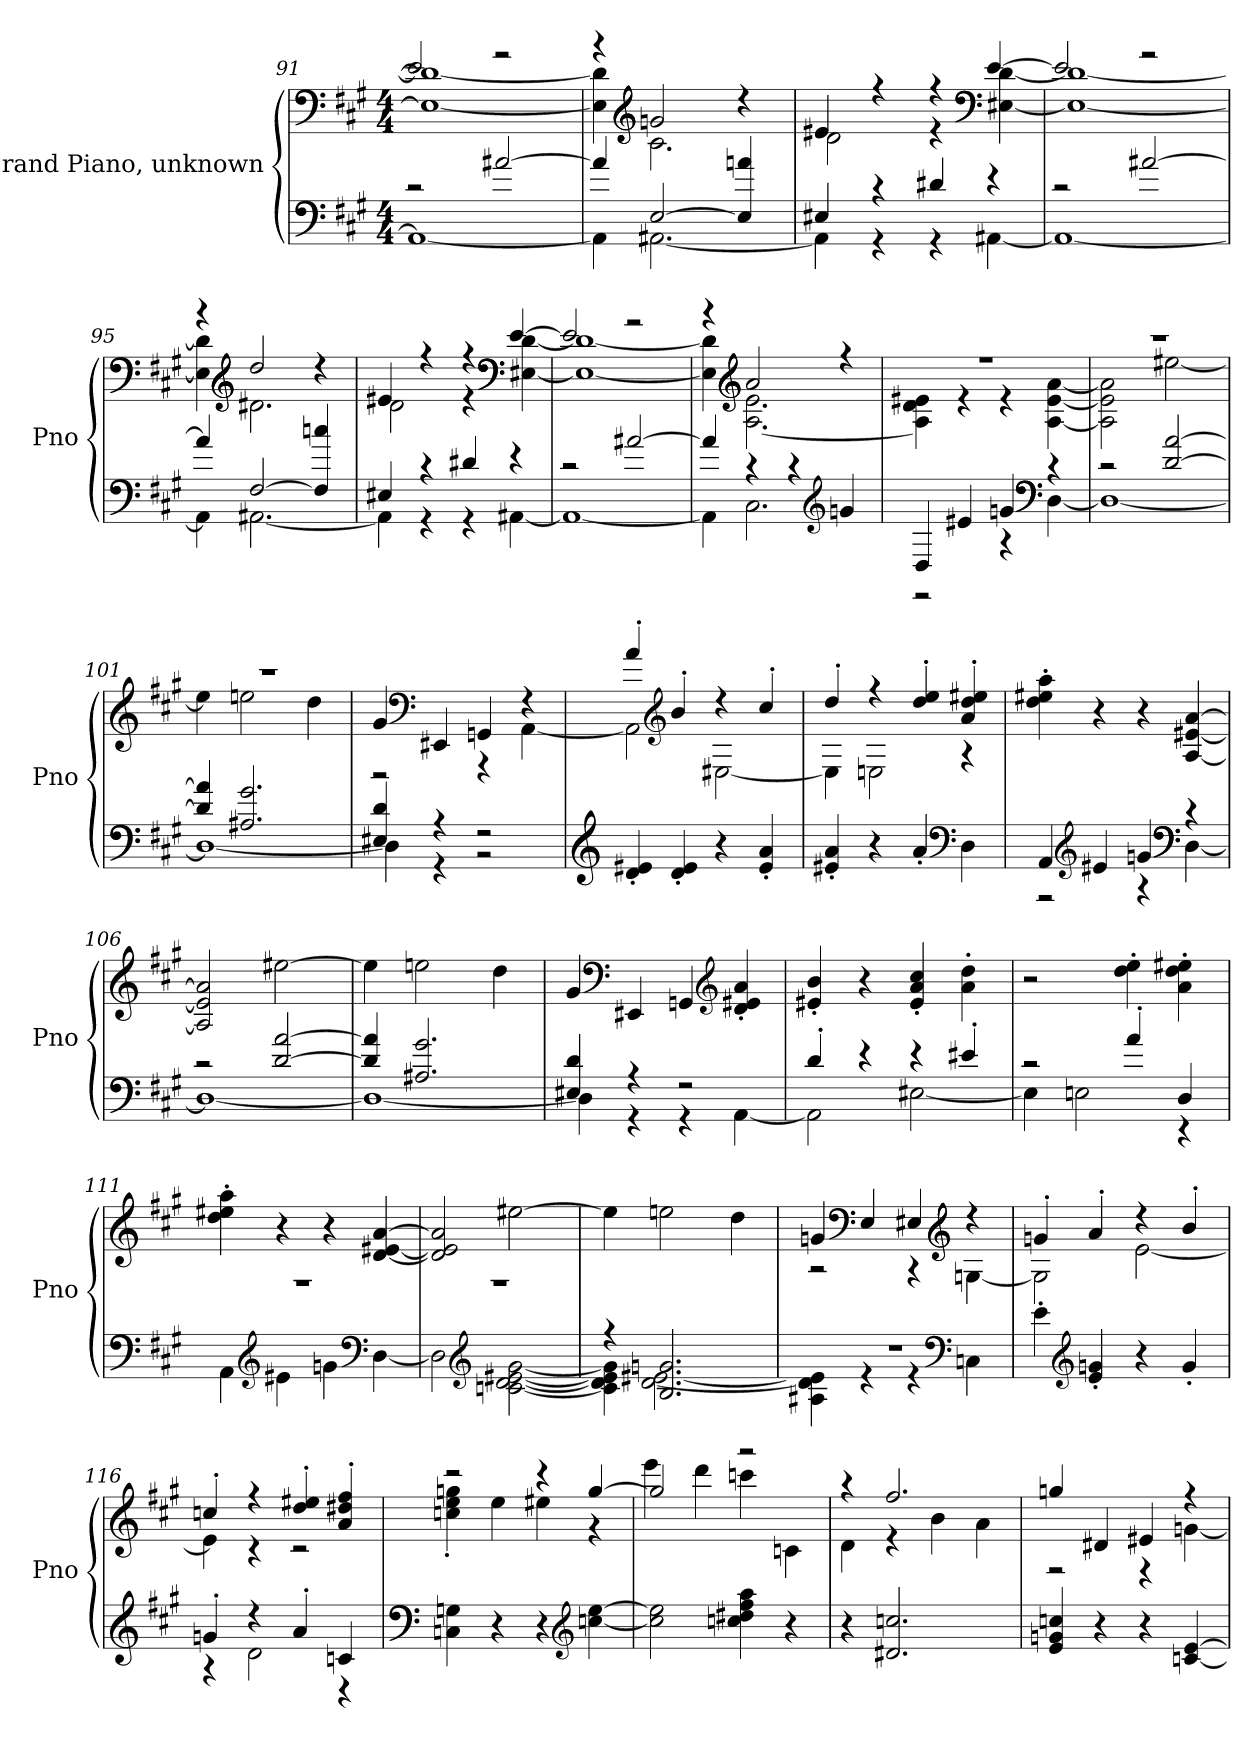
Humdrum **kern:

**kern	**kern
*part1	*part1
*staff2	*staff1
*I"Grand Piano, unknown	*
*I'Pno	*
*clefF4	*clefF4
*k[f#c#g#]	*k[f#c#g#]
*M4/4	*M4/4
=91	=91
*^	*^
2r	1AA#_	2e#/]	1E#_ 1d_
[2a#X/	.	2r	.
!!LO:LB:g=z	!!
=92	=92	=92	=92
4a#/]	4AA#\]	4r	4E#\] 4d\]
*	*	*clefG2	*
[2E/	[2.AA#X\	2gn/	2.c#\
4E/] 4an/	.	4r	.
=93	=93	=93	=93
4E#X/	4AA#\]	4e#X/	2d\
4r	4r	4r	.
4d#X/	4r	4r	4r
*	*	*clefF4	*
4r	[4AA#X\	[4e#/	[4E#X\ [4d\
=94	=94	=94	=94
2r	1AA#_	2e#/]	1E#_ 1d_
[2a#X/	.	2r	.
=95	=95	=95	=95
4a#/]	4AA#\]	4r	4E#\] 4d\]
*	*	*clefG2	*
[2F#/	[2.AA#X\	2dd/	2.d#X\
4F#/] 4ccn/	.	4r	.
=96	=96	=96	=96
4E#X/	4AA#\]	4e#X/	2d\
4r	4r	4r	.
4d#X/	4r	4r	4r
*	*	*clefF4	*
4r	[4AA#X\	[4e#/	[4E#X\ [4d\
=97	=97	=97	=97
2r	1AA#_	2e#/]	1E#_ 1d_
[2a#X/	.	2r	.
!!LO:LB:g=z	!!
=98	=98	=98	=98
4a#/]	4AA#\]	4r	4E#\] 4d\]
*	*	*clefG2	*
4r	2.C#\	2a/	[2.A\ 2.e\
4r	.	.	.
*clefG2	*	*	*
4gn/	.	4r	.
=99	=99	=99	=99
4D/	2r	1r	4A\] 4d\ 4e#X\
4e#X/	.	.	4r
4gn/	4r	.	4r
*clefF4	*	*	*
4r	[4D\	.	[4A\ [4e#\ [4a\
=100	=100	=100	=100
2r	1D_	1r	2A\] 2e#\] 2a\]
[2d/ [2a/	.	.	[2ee#X\
=101	=101	=101	=101
4d/] 4a/]	1D_	1r	4ee#\]
2.A#X/ 2.g#/	.	.	2een\
.	.	.	4dd\
=102	=102	=102	=102
4E#X/ 4d/	4D\]	4g#/	2r
*	*	*clefF4	*
4r	4r	4EE#X/	.
2r	2r	4GGn/	4r
.	.	4r	[4AA\
*v	*v	*	*
=103	=103	=103
*clefG2	*	*
4d/' 4e#X/'	4a'/	2AA\]
*	*clefG2	*
4d/' 4e#/'	4b'/	.
4r	4r	[2E#X\
4e#/' 4a/'	4cc#'/	.
!!LO:PB:g=z	!!
=104	=104	=104
4e#X/' 4a/'	4dd'/	4E#\]
4r	4r	2En\
4a'/	4dd/' 4ee/'	.
*clefF4	*	*
4D\	4a/' 4dd/' 4ee#X/'	4r
*	*v	*v
=105	=105
*^	*
4AA/	2r	4dd\' 4ee#X\' 4aa\'
*clefG2	*	*
4e#X/	.	4r
4gn/	4r	4r
*clefF4	*	*
4r	[4D\	[4A/ [4e#X/ [4a/
=106	=106	=106
2r	1D_	2A/] 2e#/] 2a/]
[2d/ [2a/	.	[2ee#X\
=107	=107	=107
4d/] 4a/]	1D_	4ee#\]
2.A#X/ 2.g#/	.	2een\
.	.	4dd\
=108	=108	=108
4E#X/ 4d/	4D\]	4g#/
*	*	*clefF4
4r	4r	4EE#X/
2r	4r	4GGn/
*	*	*clefG2
.	[4AA\	4d/' 4e#X/' 4a/'
!!LO:LB:g=z
=109	=109	=109
4d'/	2AA\]	4e#X/' 4b/'
4r	.	4r
4r	[2E#X\	4e#/' 4a/' 4cc#/'
4e#X'/	.	4a\' 4dd\'
=110	=110	=110
2r	4E#\]	2r
.	2En\	.
4a'/	.	4dd\' 4ee\'
4D/	4r	4a\' 4dd\' 4ee#X\'
=111	=111	=111
1r	4AA\	4dd\' 4ee#X\' 4aa\'
*clefG2	*	*
.	4e#X\	4r
.	4gn\	4r
*clefF4	*	*
.	[4D\	[4d/ [4e#X/ [4a/
=112	=112	=112
1r	2D\]	2d/] 2e#/] 2a/]
*clefG2	*	*
.	[2cn\ [2d\ [2e#X\ [2g#\	[2ee#X\
=113	=113	=113
4r	4c\] 4d\] 4e#\] 4g#\]	4ee#\]
2.B/ 2.gn/	[2.d\ [2.e#X\	2een\
.	.	4dd\
!!LO:LB:g=z
=114	=114	=114
*	*	*^
1r	4A#X\ 4d\] 4e#\]	4gn/	2r
*	*	*clefF4	*
.	4r	4E/	.
.	4r	4E#X/	4r
*clefF4	*	*clefG2	*
.	4Cn\	4r	[4Gn\
*v	*v	*	*
=115	=115	=115
4e'\	4gn'/	2G\]
*clefG2	*	*
4e/' 4gn/'	4a'/	.
4r	4r	[2e\
4g'/	4b'/	.
=116	=116	=116
*^	*	*
4gn'/	4r	4ccn'/	4e\]
4r	2d\	4r	4r
4a'/	.	4dd/' 4ee#X/'	2r
4cn/	4r	4a/' 4dd#X/' 4ff#/'	.
*v	*v	*	*
=117	=117	=117
*clefF4	*	*
4Cn\ 4Gn\	2r	4ccn\' 4ee\' 4ggn\'
4r	.	4ee\
4r	4r	4ee#X\
*clefG2	*	*
[4ccn\ [4ee\	[4gg/	4r
=118	=118	=118
2cc\] 2ee\]	2gg/]	4eee\
.	.	4ddd\
4ccn\ 4dd#X\ 4ff#\ 4aa\	2r	4cccn\
4r	.	4cn\
!!LO:LB:g=z	!!
=119	=119	=119
4r	4r	4d\
2.d#X/ 2.ccn/	2.ff#/	4r
.	.	4b\
.	.	4a\
=120	=120	=120
4e/ 4gn/ 4ccn/	4ggn/	2r
4r	4d#X/	.
4r	4e#X/	4r
[4cn/ [4e/	4r	[4gn\
*	*v	*v
=	=
*-	*-
